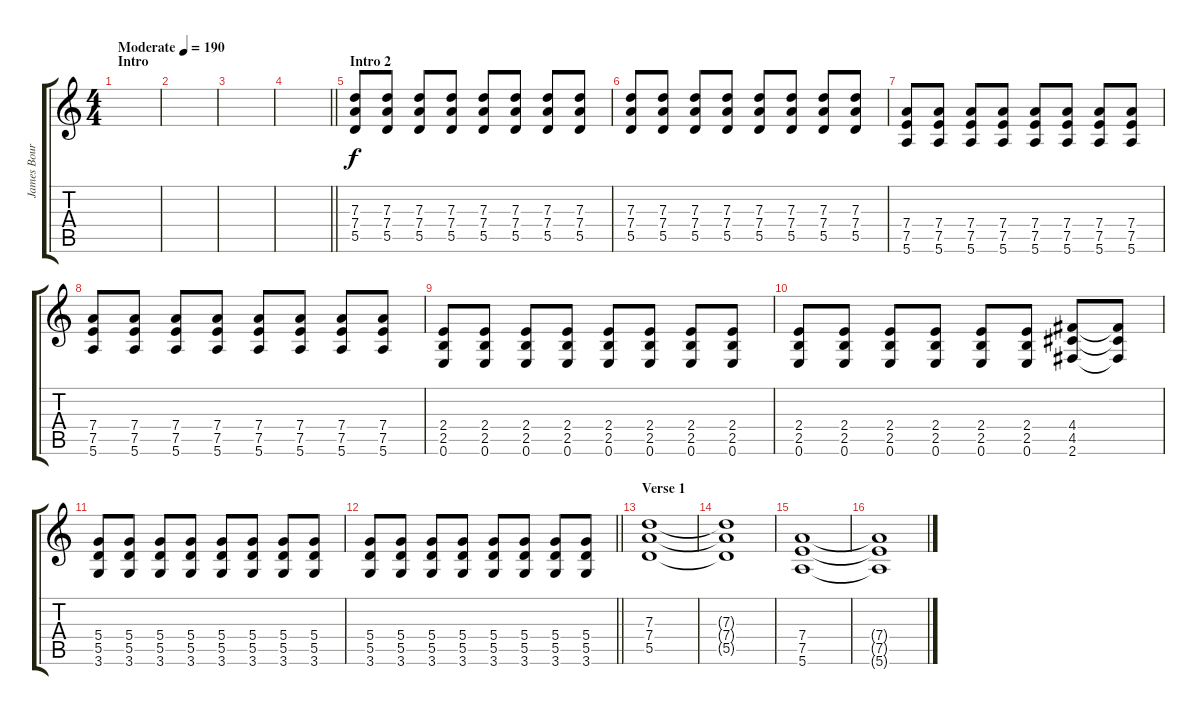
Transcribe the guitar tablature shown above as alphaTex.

\track ("James Bourne" "James Bour") {instrument distortionguitar}
\staff {score tabs}
\tuning (E4 B3 G3 D3 A2 E2) {hide}
\ts (4 4)
\section ("" "Intro")
\tempo (190 "Moderate")
\clef g2
\ks c
|
|
|
\barLineRight lightlight
|
\section ("" "Intro 2")
(7.3 7.4 5.5).8 (7.3 7.4 5.5).8 (7.3 7.4 5.5).8 (7.3 7.4 5.5).8 (7.3 7.4 5.5).8 (7.3 7.4 5.5).8 (7.3 7.4 5.5).8 (7.3 7.4 5.5).8 |
(7.3 7.4 5.5).8 (7.3 7.4 5.5).8 (7.3 7.4 5.5).8 (7.3 7.4 5.5).8 (7.3 7.4 5.5).8 (7.3 7.4 5.5).8 (7.3 7.4 5.5).8 (7.3 7.4 5.5).8 |
(7.4 7.5 5.6).8 (7.4 7.5 5.6).8 (7.4 7.5 5.6).8 (7.4 7.5 5.6).8 (7.4 7.5 5.6).8 (7.4 7.5 5.6).8 (7.4 7.5 5.6).8 (7.4 7.5 5.6).8 |
(7.4 7.5 5.6).8 (7.4 7.5 5.6).8 (7.4 7.5 5.6).8 (7.4 7.5 5.6).8 (7.4 7.5 5.6).8 (7.4 7.5 5.6).8 (7.4 7.5 5.6).8 (7.4 7.5 5.6).8 |
(2.4 2.5 0.6).8 (2.4 2.5 0.6).8 (2.4 2.5 0.6).8 (2.4 2.5 0.6).8 (2.4 2.5 0.6).8 (2.4 2.5 0.6).8 (2.4 2.5 0.6).8 (2.4 2.5 0.6).8 |
(2.4 2.5 0.6).8 (2.4 2.5 0.6).8 (2.4 2.5 0.6).8 (2.4 2.5 0.6).8 (2.4 2.5 0.6).8 (2.4 2.5 0.6).8 (4.4 4.5 2.6).8 (4.4{t} 4.5{t} 2.6{t}).8 |
(5.4 5.5 3.6).8 (5.4 5.5 3.6).8 (5.4 5.5 3.6).8 (5.4 5.5 3.6).8 (5.4 5.5 3.6).8 (5.4 5.5 3.6).8 (5.4 5.5 3.6).8 (5.4 5.5 3.6).8 |
\barLineRight lightlight
(5.4 5.5 3.6).8 (5.4 5.5 3.6).8 (5.4 5.5 3.6).8 (5.4 5.5 3.6).8 (5.4 5.5 3.6).8 (5.4 5.5 3.6).8 (5.4 5.5 3.6).8 (5.4 5.5 3.6).8 |
\section ("" "Verse 1")
(7.3 7.4 5.5).1 |
(7.3{t} 7.4{t} 5.5{t}).1 |
(7.4 7.5 5.6).1 |
(7.4{t} 7.5{t} 5.6{t}).1
